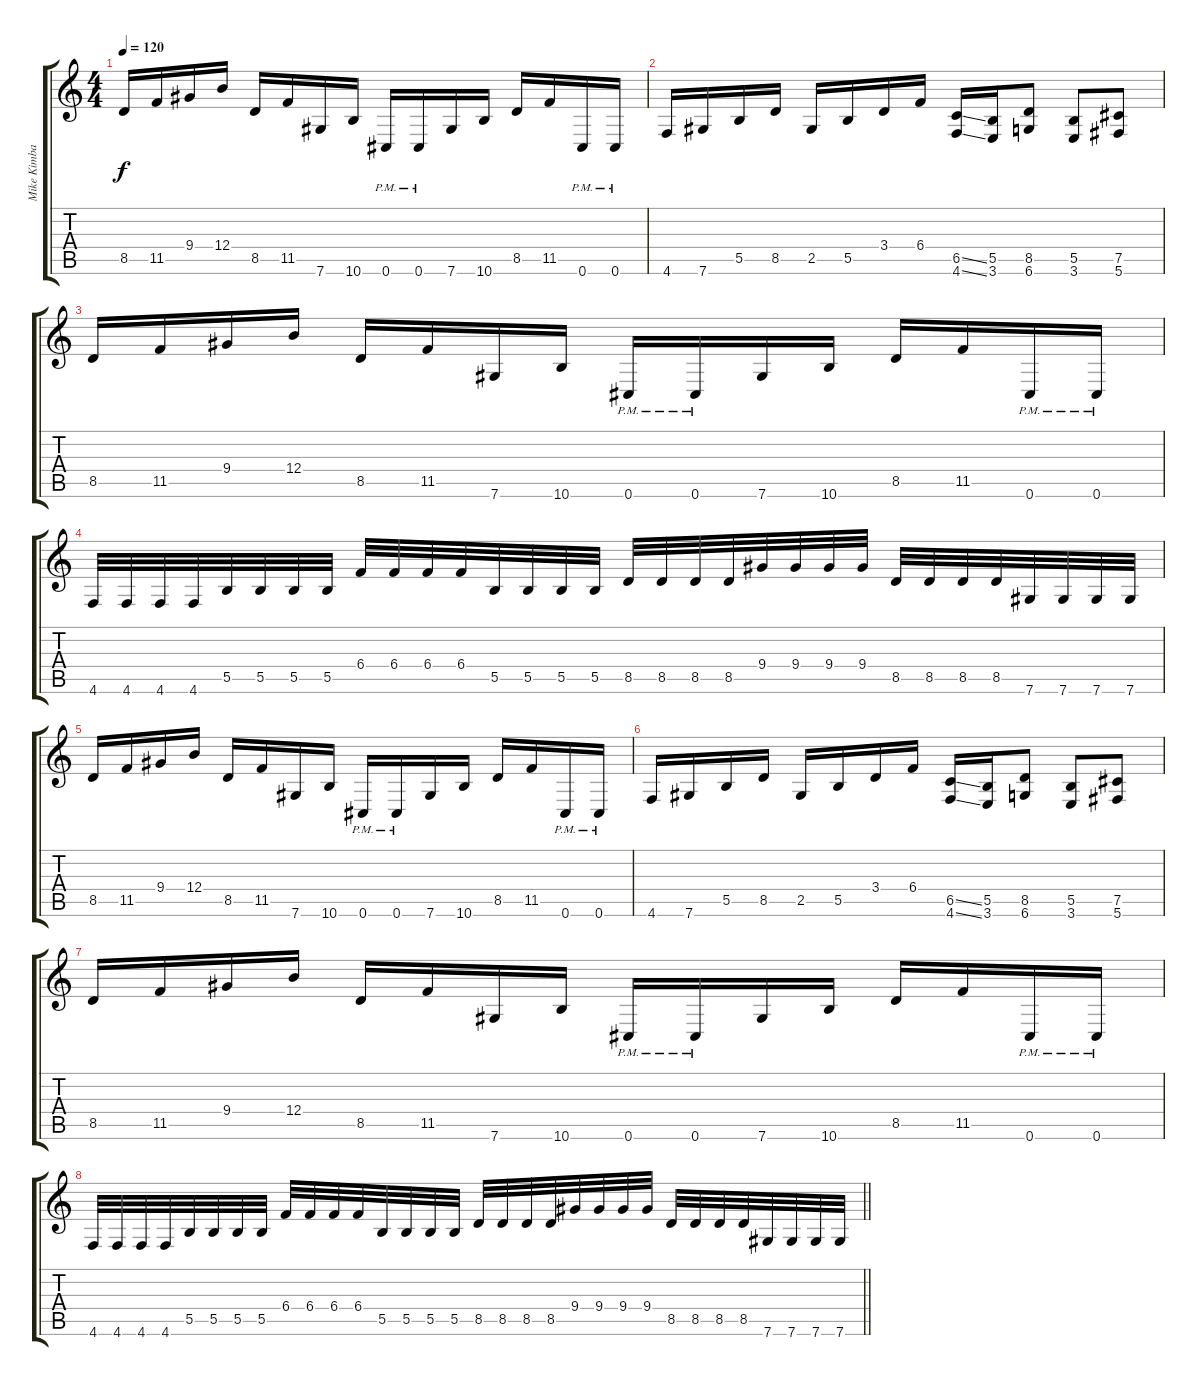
\track ("Mike Kimball" "Mike Kimba") {instrument distortionguitar}
\staff {score tabs}
\tuning (Db4 Ab3 E3 B2 Gb2 Db2) {hide}
\ts (4 4)
\tempo 120
\clef g2
\ks c
8.5.16{dy f} 11.5.16 9.4.16 12.4.16 8.5.16 11.5.16 7.6.16 10.6.16 0.6{pm}.16 0.6{pm}.16 7.6.16 10.6.16 8.5.16 11.5.16 0.6{pm}.16 0.6{pm}.16 |
4.6.16 7.6.16 5.5.16 8.5.16 2.5.16 5.5.16 3.4.16 6.4.16 (6.5{ss} 4.6{ss}).16 (5.5 3.6).16 (8.5 6.6).8 (5.5 3.6).8 (7.5 5.6).8 |
8.5.16 11.5.16 9.4.16 12.4.16 8.5.16 11.5.16 7.6.16 10.6.16 0.6{pm}.16 0.6{pm}.16 7.6.16 10.6.16 8.5.16 11.5.16 0.6{pm}.16 0.6{pm}.16 |
4.6.32 4.6.32 4.6.32 4.6.32 5.5.32 5.5.32 5.5.32 5.5.32 6.4.32 6.4.32 6.4.32 6.4.32 5.5.32 5.5.32 5.5.32 5.5.32 8.5.32 8.5.32 8.5.32 8.5.32 9.4.32 9.4.32 9.4.32 9.4.32 8.5.32 8.5.32 8.5.32 8.5.32 7.6.32 7.6.32 7.6.32 7.6.32 |
8.5.16 11.5.16 9.4.16 12.4.16 8.5.16 11.5.16 7.6.16 10.6.16 0.6{pm}.16 0.6{pm}.16 7.6.16 10.6.16 8.5.16 11.5.16 0.6{pm}.16 0.6{pm}.16 |
4.6.16 7.6.16 5.5.16 8.5.16 2.5.16 5.5.16 3.4.16 6.4.16 (6.5{ss} 4.6{ss}).16 (5.5 3.6).16 (8.5 6.6).8 (5.5 3.6).8 (7.5 5.6).8 |
8.5.16 11.5.16 9.4.16 12.4.16 8.5.16 11.5.16 7.6.16 10.6.16 0.6{pm}.16 0.6{pm}.16 7.6.16 10.6.16 8.5.16 11.5.16 0.6{pm}.16 0.6{pm}.16 |
\barLineRight lightlight
4.6.32 4.6.32 4.6.32 4.6.32 5.5.32 5.5.32 5.5.32 5.5.32 6.4.32 6.4.32 6.4.32 6.4.32 5.5.32 5.5.32 5.5.32 5.5.32 8.5.32 8.5.32 8.5.32 8.5.32 9.4.32 9.4.32 9.4.32 9.4.32 8.5.32 8.5.32 8.5.32 8.5.32 7.6.32 7.6.32 7.6.32 7.6.32
